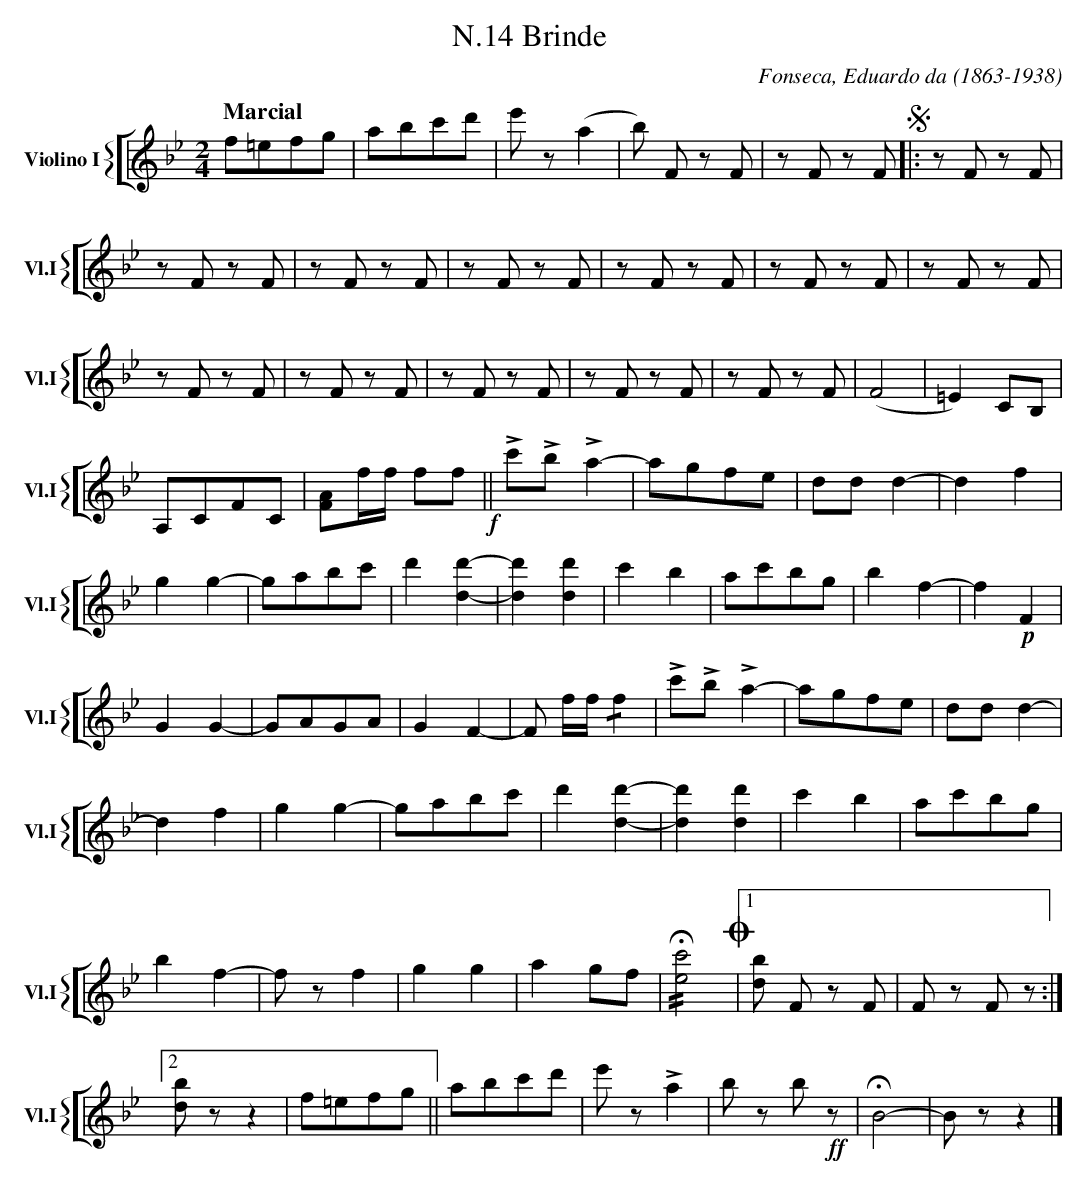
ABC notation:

X:1
T:N.14 Brinde
C:Fonseca, Eduardo da (1863-1938)
M:2/4
L:1/4
K:Bb
V: 2 clef=treble name="Violino I" sname="Vl.I"
%%staves [{ 2 }]
[Q:"Marcial"]
    f/=e/f/g/|a/b/c'/d'/|e'/z/(a|b/) F/z/ F/|z/F/ z/F/ !segno!|: \
    z/F/ z/F/ |z/F/ z/F/ |z/F/ z/F/ | z/F/ z/F/ |z/F/ z/F/|z/F/ z/F/|z/F/ z/F/ |z/F/ z/F/ | \
    z/F/ z/F/ | z/F/ z/F/ | z/F/ z/F/ | z/F/ z/F/ | (F2|=E)C/B,/|A,/C/F/C/| \
   [FA]/f//f// f/f/ !f! || !>!c'/!>!b/!>!a-|a/g/f/e/|d/d/d-|df| \
   gg-|g/a/b/c'/|d'[d'd]- | [d'd][d'd]|c'b|a/c'/b/g/| bf-|f !p!F|GG-|G/A/G/A/|GF-|F/ f//f// !/!f | \
   !>!c'/!>!b/!>!a-|a/g/f/e/|d/d/d-|df| \
   gg-|g/a/b/c'/|d'[d'd]- | [d'd][d'd]|c'b|a/c'/b/g/| bf- | f/z/ f | gg | a g/f/ | \
   !fermata!!//![c'2e2] !coda!|[1 [bd]/ F/z/ F/ | F/z/ F/z/ :|2 [db]/z/z|f/=e/f/g/||\
   a/b/c'/d'/|e'/z/ !>!a | b/z/ b/!ff!z/ | !fermata!B2-|B/z/z|]\
